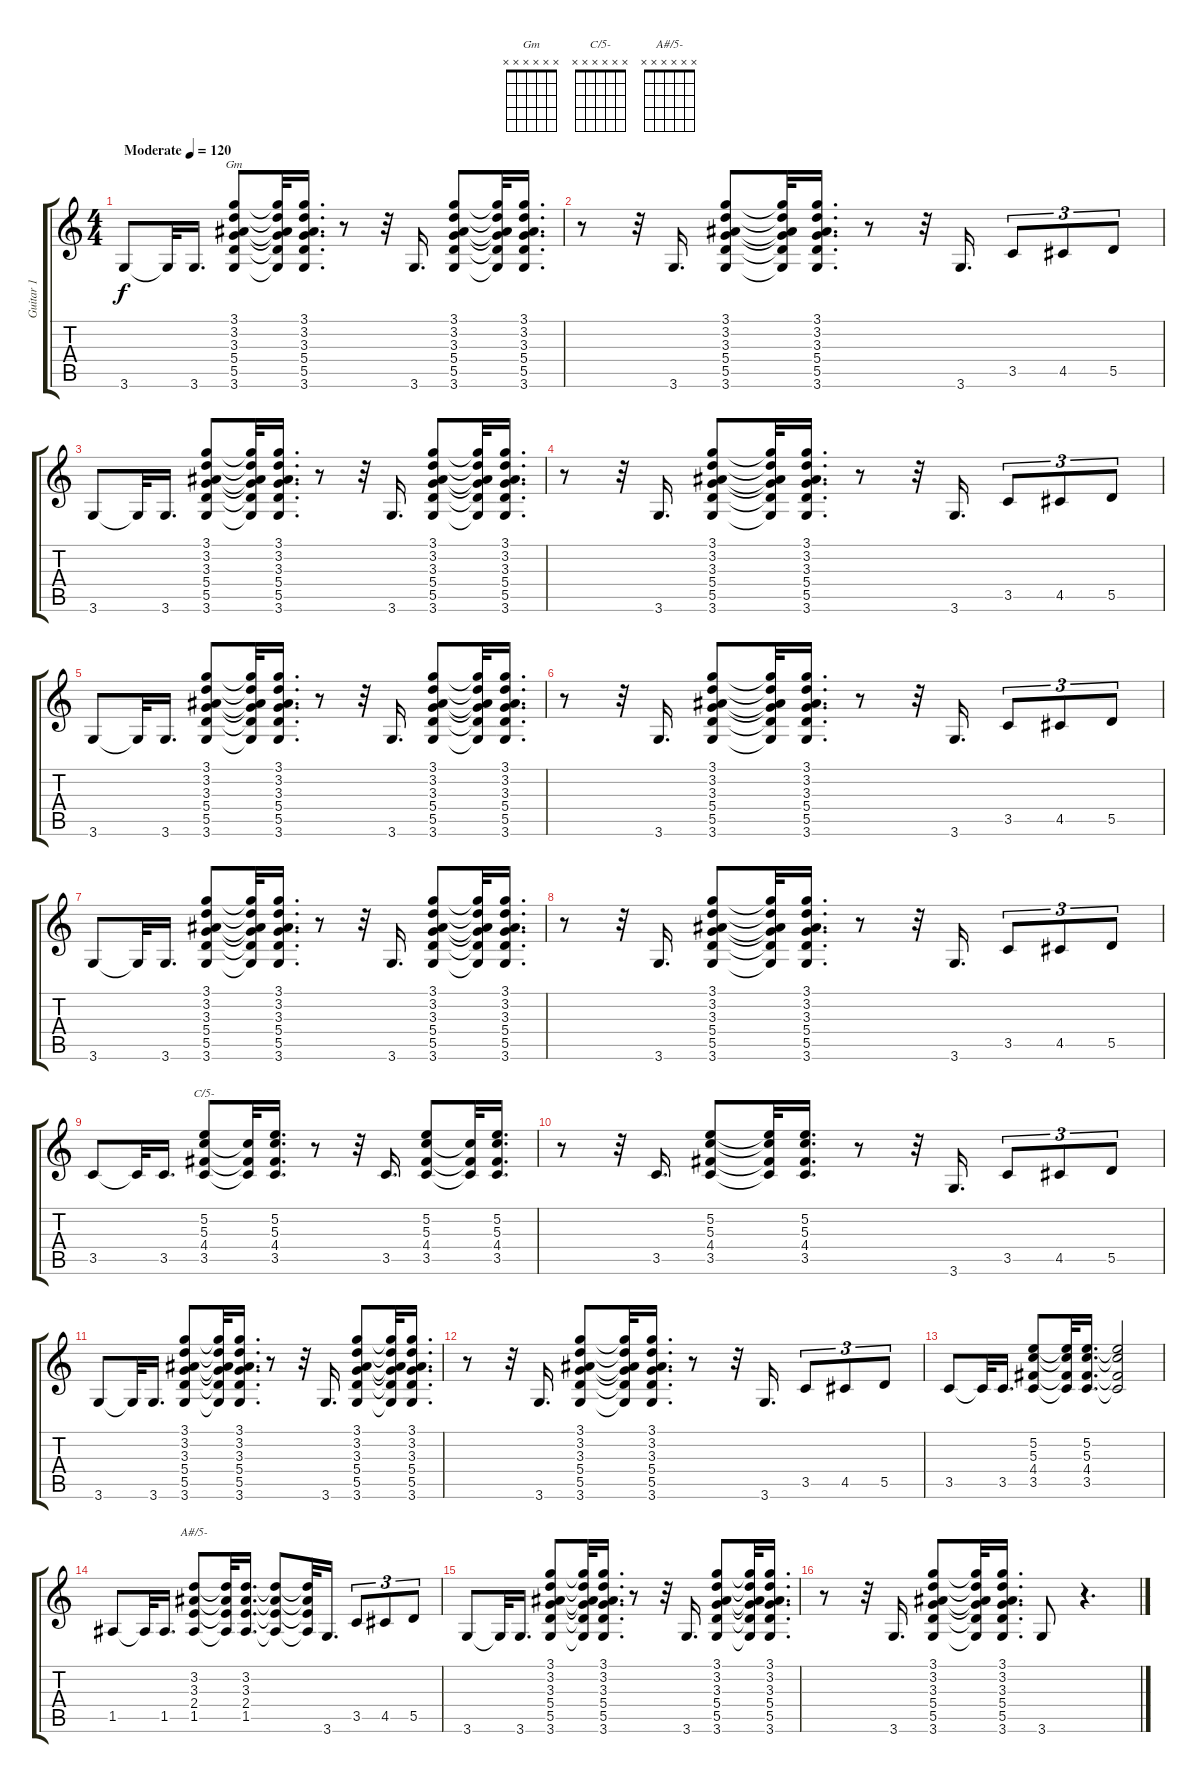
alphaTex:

\track ("Guitar 1" "Guitar 1") {instrument distortionguitar}
\staff {score tabs}
\tuning (E4 B3 G3 D3 A2 E2) {hide}
\chord ("Gm" x x x x x x)
\chord ("C/5-" x x x x x x)
\chord ("A#/5-" x x x x x x)
\ts (4 4)
\tempo (120 "Moderate")
\clef g2
\ks c
3.6.8{dy f instrument distortionguitar} 3.6{t}.32 3.6.16{d} (3.1 3.2 3.3 5.4 5.5 3.6).8{ch "Gm"} (3.1{t} 3.2{t} 3.3{t} 5.4{t} 5.5{t} 3.6{t}).32 (3.1 3.2 3.3 5.4 5.5 3.6).16{d} r.8 r.32 3.6.16{d} (3.1 3.2 3.3 5.4 5.5 3.6).8 (3.1{t} 3.2{t} 3.3{t} 5.4{t} 5.5{t} 3.6{t}).32 (3.1 3.2 3.3 5.4 5.5 3.6).16{d} |
r.8 r.32 3.6.16{d} (3.1 3.2 3.3 5.4 5.5 3.6).8 (3.1{t} 3.2{t} 3.3{t} 5.4{t} 5.5{t} 3.6{t}).32 (3.1 3.2 3.3 5.4 5.5 3.6).16{d} r.8 r.32 3.6.16{d} 3.5.8{tu (3 2)} 4.5.8{tu (3 2)} 5.5.8{tu (3 2)} |
3.6.8 3.6{t}.32 3.6.16{d} (3.1 3.2 3.3 5.4 5.5 3.6).8 (3.1{t} 3.2{t} 3.3{t} 5.4{t} 5.5{t} 3.6{t}).32 (3.1 3.2 3.3 5.4 5.5 3.6).16{d} r.8 r.32 3.6.16{d} (3.1 3.2 3.3 5.4 5.5 3.6).8 (3.1{t} 3.2{t} 3.3{t} 5.4{t} 5.5{t} 3.6{t}).32 (3.1 3.2 3.3 5.4 5.5 3.6).16{d} |
r.8 r.32 3.6.16{d} (3.1 3.2 3.3 5.4 5.5 3.6).8 (3.1{t} 3.2{t} 3.3{t} 5.4{t} 5.5{t} 3.6{t}).32 (3.1 3.2 3.3 5.4 5.5 3.6).16{d} r.8 r.32 3.6.16{d} 3.5.8{tu (3 2)} 4.5.8{tu (3 2)} 5.5.8{tu (3 2)} |
3.6.8 3.6{t}.32 3.6.16{d} (3.1 3.2 3.3 5.4 5.5 3.6).8 (3.1{t} 3.2{t} 3.3{t} 5.4{t} 5.5{t} 3.6{t}).32 (3.1 3.2 3.3 5.4 5.5 3.6).16{d} r.8 r.32 3.6.16{d} (3.1 3.2 3.3 5.4 5.5 3.6).8 (3.1{t} 3.2{t} 3.3{t} 5.4{t} 5.5{t} 3.6{t}).32 (3.1 3.2 3.3 5.4 5.5 3.6).16{d} |
r.8 r.32 3.6.16{d} (3.1 3.2 3.3 5.4 5.5 3.6).8 (3.1{t} 3.2{t} 3.3{t} 5.4{t} 5.5{t} 3.6{t}).32 (3.1 3.2 3.3 5.4 5.5 3.6).16{d} r.8 r.32 3.6.16{d} 3.5.8{tu (3 2)} 4.5.8{tu (3 2)} 5.5.8{tu (3 2)} |
3.6.8 3.6{t}.32 3.6.16{d} (3.1 3.2 3.3 5.4 5.5 3.6).8 (3.1{t} 3.2{t} 3.3{t} 5.4{t} 5.5{t} 3.6{t}).32 (3.1 3.2 3.3 5.4 5.5 3.6).16{d} r.8 r.32 3.6.16{d} (3.1 3.2 3.3 5.4 5.5 3.6).8 (3.1{t} 3.2{t} 3.3{t} 5.4{t} 5.5{t} 3.6{t}).32 (3.1 3.2 3.3 5.4 5.5 3.6).16{d} |
r.8 r.32 3.6.16{d} (3.1 3.2 3.3 5.4 5.5 3.6).8 (3.1{t} 3.2{t} 3.3{t} 5.4{t} 5.5{t} 3.6{t}).32 (3.1 3.2 3.3 5.4 5.5 3.6).16{d} r.8 r.32 3.6.16{d} 3.5.8{tu (3 2)} 4.5.8{tu (3 2)} 5.5.8{tu (3 2)} |
3.5.8 3.5{t}.32 3.5.16{d} (5.2 5.3 4.4 3.5).8{ch "C/5-"} (5.3{t} 4.4{t} 3.5{t}).32 (5.2 5.3 4.4 3.5).16{d} r.8 r.32 3.5.16{d} (5.2 5.3 4.4 3.5).8 (5.3{t} 4.4{t} 3.5{t}).32 (5.2 5.3 4.4 3.5).16{d} |
r.8 r.32 3.5.16{d} (5.2 5.3 4.4 3.5).8 (5.2{t} 5.3{t} 4.4{t} 3.5{t}).32 (5.2 5.3 4.4 3.5).16{d} r.8 r.32 3.6.16{d} 3.5.8{tu (3 2)} 4.5.8{tu (3 2)} 5.5.8{tu (3 2)} |
3.6.8 3.6{t}.32 3.6.16{d} (3.1 3.2 3.3 5.4 5.5 3.6).8 (3.1{t} 3.2{t} 3.3{t} 5.4{t} 5.5{t} 3.6{t}).32 (3.1 3.2 3.3 5.4 5.5 3.6).16{d} r.8 r.32 3.6.16{d} (3.1 3.2 3.3 5.4 5.5 3.6).8 (3.1{t} 3.2{t} 3.3{t} 5.4{t} 5.5{t} 3.6{t}).32 (3.1 3.2 3.3 5.4 5.5 3.6).16{d} |
r.8 r.32 3.6.16{d} (3.1 3.2 3.3 5.4 5.5 3.6).8 (3.1{t} 3.2{t} 3.3{t} 5.4{t} 5.5{t} 3.6{t}).32 (3.1 3.2 3.3 5.4 5.5 3.6).16{d} r.8 r.32 3.6.16{d} 3.5.8{tu (3 2)} 4.5.8{tu (3 2)} 5.5.8{tu (3 2)} |
3.5.8 3.5{t}.32 3.5.16{d} (5.2 5.3 4.4 3.5).8 (5.2{t} 5.3{t} 4.4{t} 3.5{t}).32 (5.2 5.3 4.4 3.5).16{d} (5.2{t} 5.3{t} 4.4{t} 3.5{t}).2 |
1.5.8 1.5{t}.32 1.5.16{d} (3.2 3.3 2.4 1.5).8{ch "A#/5-"} (3.2{t} 3.3{t} 2.4{t} 1.5{t}).32 (3.2 3.3 2.4 1.5).16{d} (3.2{t} 3.3{t} 2.4{t} 1.5{t}).8 (3.2{t} 3.3{t} 2.4{t} 1.5{t}).32 3.6.16{d} 3.5.8{tu (3 2)} 4.5.8{tu (3 2)} 5.5.8{tu (3 2)} |
3.6.8 3.6{t}.32 3.6.16{d} (3.1 3.2 3.3 5.4 5.5 3.6).8 (3.1{t} 3.2{t} 3.3{t} 5.4{t} 5.5{t} 3.6{t}).32 (3.1 3.2 3.3 5.4 5.5 3.6).16{d} r.8 r.32 3.6.16{d} (3.1 3.2 3.3 5.4 5.5 3.6).8 (3.1{t} 3.2{t} 3.3{t} 5.4{t} 5.5{t} 3.6{t}).32 (3.1 3.2 3.3 5.4 5.5 3.6).16{d} |
r.8 r.32 3.6.16{d} (3.1 3.2 3.3 5.4 5.5 3.6).8 (3.1{t} 3.2{t} 3.3{t} 5.4{t} 5.5{t} 3.6{t}).32 (3.1 3.2 3.3 5.4 5.5 3.6).16{d} 3.6.8 r.4{d}
